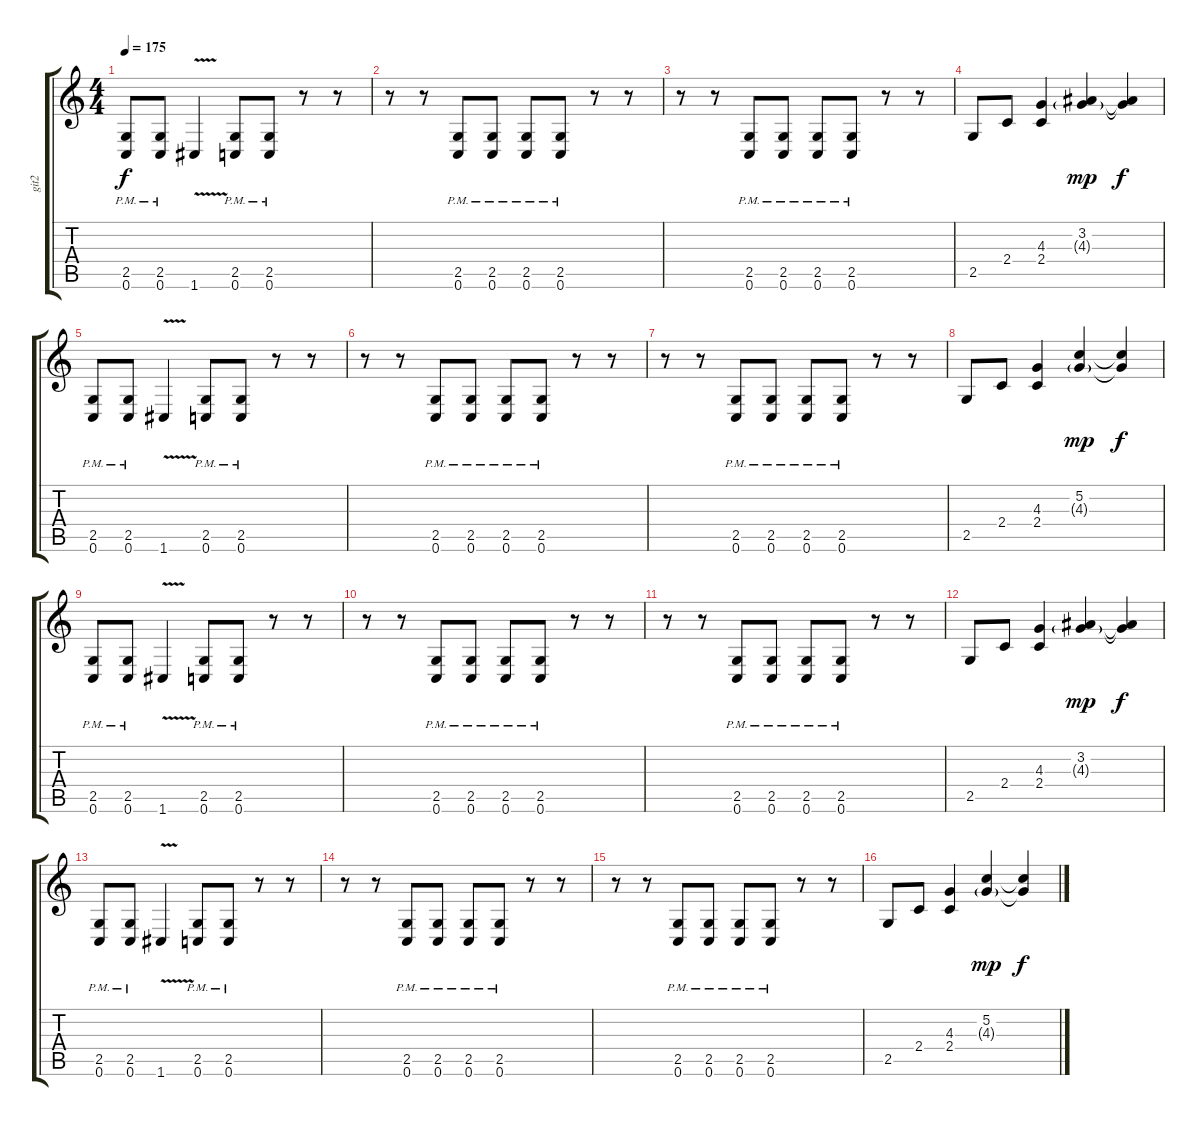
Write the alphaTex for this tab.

\track ("git2" "git2") {instrument distortionguitar}
\staff {score tabs}
\tuning (C4 G3 Eb3 Bb2 F2 C2) {hide}
\ts (4 4)
\tempo 175
\clef g2
\ks c
(2.5{pm} 0.6{pm}).8{dy f} (2.5{pm} 0.6{pm}).8 1.6{v}.4 (2.5{pm} 0.6{pm}).8 (2.5{pm} 0.6{pm}).8 r.8 r.8 |
r.8 r.8 (2.5{pm} 0.6{pm}).8 (2.5{pm} 0.6{pm}).8 (2.5{pm} 0.6{pm}).8 (2.5{pm} 0.6{pm}).8 r.8 r.8 |
r.8 r.8 (2.5{pm} 0.6{pm}).8 (2.5{pm} 0.6{pm}).8 (2.5{pm} 0.6{pm}).8 (2.5{pm} 0.6{pm}).8 r.8 r.8 |
2.5.8 2.4.8 (4.3 2.4).4 (3.2 4.3{g}).4{dy mp} (3.2{t} 4.3{t}).4{dy f} |
(2.5{pm} 0.6{pm}).8 (2.5{pm} 0.6{pm}).8 1.6{v}.4 (2.5{pm} 0.6{pm}).8 (2.5{pm} 0.6{pm}).8 r.8 r.8 |
r.8 r.8 (2.5{pm} 0.6{pm}).8 (2.5{pm} 0.6{pm}).8 (2.5{pm} 0.6{pm}).8 (2.5{pm} 0.6{pm}).8 r.8 r.8 |
r.8 r.8 (2.5{pm} 0.6{pm}).8 (2.5{pm} 0.6{pm}).8 (2.5{pm} 0.6{pm}).8 (2.5{pm} 0.6{pm}).8 r.8 r.8 |
2.5.8 2.4.8 (4.3 2.4).4 (5.2 4.3{g}).4{dy mp} (5.2{t} 4.3{t}).4{dy f} |
(2.5{pm} 0.6{pm}).8 (2.5{pm} 0.6{pm}).8 1.6{v}.4 (2.5{pm} 0.6{pm}).8 (2.5{pm} 0.6{pm}).8 r.8 r.8 |
r.8 r.8 (2.5{pm} 0.6{pm}).8 (2.5{pm} 0.6{pm}).8 (2.5{pm} 0.6{pm}).8 (2.5{pm} 0.6{pm}).8 r.8 r.8 |
r.8 r.8 (2.5{pm} 0.6{pm}).8 (2.5{pm} 0.6{pm}).8 (2.5{pm} 0.6{pm}).8 (2.5{pm} 0.6{pm}).8 r.8 r.8 |
2.5.8 2.4.8 (4.3 2.4).4 (3.2 4.3{g}).4{dy mp} (3.2{t} 4.3{t}).4{dy f} |
(2.5{pm} 0.6{pm}).8 (2.5{pm} 0.6{pm}).8 1.6{v}.4 (2.5{pm} 0.6{pm}).8 (2.5{pm} 0.6{pm}).8 r.8 r.8 |
r.8 r.8 (2.5{pm} 0.6{pm}).8 (2.5{pm} 0.6{pm}).8 (2.5{pm} 0.6{pm}).8 (2.5{pm} 0.6{pm}).8 r.8 r.8 |
r.8 r.8 (2.5{pm} 0.6{pm}).8 (2.5{pm} 0.6{pm}).8 (2.5{pm} 0.6{pm}).8 (2.5{pm} 0.6{pm}).8 r.8 r.8 |
2.5.8 2.4.8 (4.3 2.4).4 (5.2 4.3{g}).4{dy mp} (5.2{t} 4.3{t}).4{dy f}
